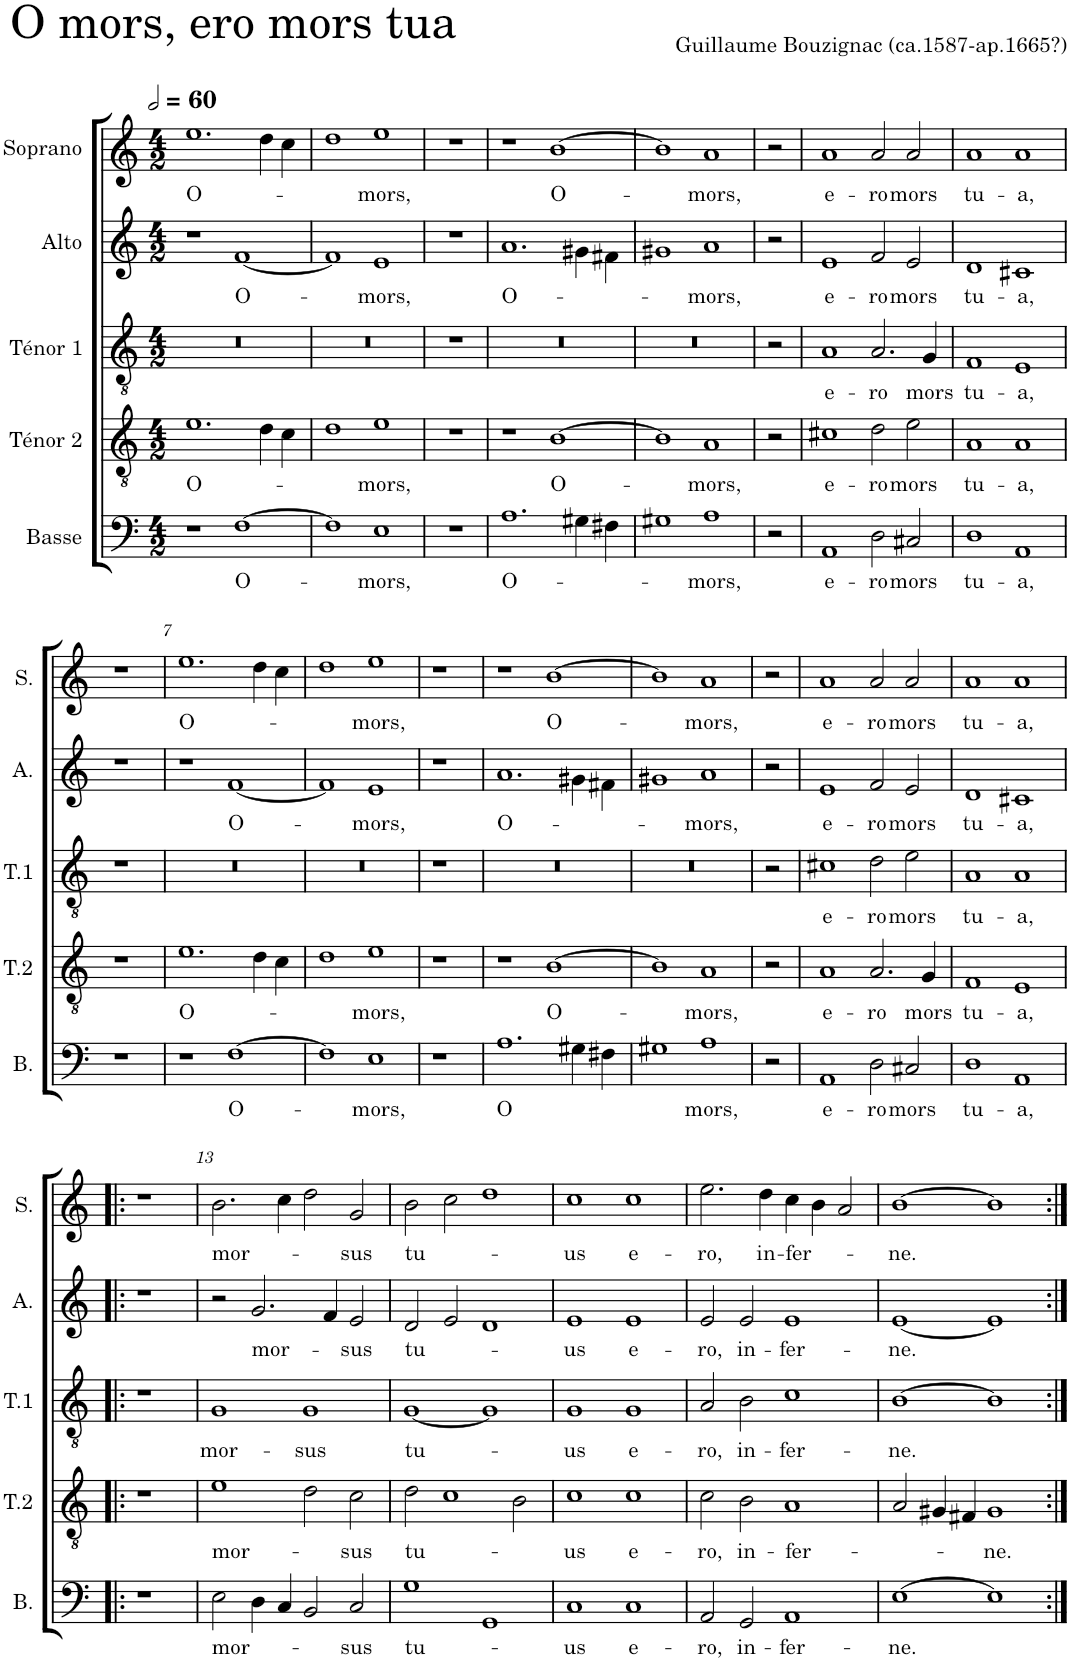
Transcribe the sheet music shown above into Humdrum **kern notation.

**kern	**text	**kern	**text	**kern	**text	**kern	**text	**kern	**text
*part5	*part5	*part4	*part4	*part3	*part3	*part2	*part2	*part1	*part1
*staff5	*staff5	*staff4	*staff4	*staff3	*staff3	*staff2	*staff2	*staff1	*staff1
*I"Basse	*	*I"Ténor 2	*	*I"Ténor 1	*	*I"Alto	*	*I"Soprano	*
*I'B.	*	*I'T.2	*	*I'T.1	*	*I'A.	*	*I'S.	*
*clefF4	*	*clefGv2	*	*clefGv2	*	*clefG2	*	*clefG2	*
*k[]	*	*k[]	*	*k[]	*	*k[]	*	*k[]	*
*M4/2	*	*M4/2	*	*M4/2	*	*M4/2	*	*M4/2	*
*MM120	*	*MM120	*	*MM120	*	*MM120	*	*MM120	*
=1	=1	=1	=1	=1	=1	=1	=1	=1	=1
!	!	!	!LO:LY:b	!	!	!	!	!	!LO:LY:b
1r	.	1.e	O-	0r	.	1r	.	1.ee	O-
!	!LO:LY:b	!	!	!	!	!	!LO:LY:b	!	!
[1F	O-	.	.	.	.	[1f	O-	.	.
.	.	4d\	.	.	.	.	.	4dd\	.
.	.	4c\	.	.	.	.	.	4cc\	.
=2	=2	=2	=2	=2	=2	=2	=2	=2	=2
1F]	.	1d	.	0r	.	1f]	.	1dd	.
!	!LO:LY:b	!	!LO:LY:b	!	!	!	!LO:LY:b	!	!LO:LY:b
1E	-mors,	1e	-mors,	.	.	1e	-mors,	1ee	-mors,
=2X1	=2X1	=2X1	=2X1	=2X1	=2X1	=2X1	=2X1	=2X1	=2X1
0r	.	0r	.	0r	.	0r	.	0r	.
=3	=3	=3	=3	=3	=3	=3	=3	=3	=3
!	!LO:LY:b	!	!	!	!	!	!LO:LY:b	!	!
1.A	O-	1r	.	0r	.	1.a	O-	1r	.
!	!	!	!LO:LY:b	!	!	!	!	!	!LO:LY:b
.	.	[1B	O-	.	.	.	.	[1b	O-
4G#X\	.	.	.	.	.	4g#X\	.	.	.
4F#X\	.	.	.	.	.	4f#X\	.	.	.
=4	=4	=4	=4	=4	=4	=4	=4	=4	=4
1G#X	.	1B]	.	0r	.	1g#X	.	1b]	.
!	!LO:LY:b	!	!LO:LY:b	!	!	!	!LO:LY:b	!	!LO:LY:b
1A	-mors,	1A	-mors,	.	.	1a	-mors,	1a	-mors,
=4X2	=4X2	=4X2	=4X2	=4X2	=4X2	=4X2	=4X2	=4X2	=4X2
2r	.	2r	.	2r	.	2r	.	2r	.
=5	=5	=5	=5	=5	=5	=5	=5	=5	=5
!	!LO:LY:b	!	!LO:LY:b	!	!LO:LY:b	!	!LO:LY:b	!	!LO:LY:b
1AA	e-	1c#X	e-	1A	e-	1e	e-	1a	e-
!	!LO:LY:b	!	!LO:LY:b	!	!LO:LY:b	!	!LO:LY:b	!	!LO:LY:b
2D\	-ro	2d\	-ro	2.A/	-ro	2f/	-ro	2a/	-ro
!	!LO:LY:b	!	!LO:LY:b	!	!	!	!LO:LY:b	!	!LO:LY:b
2C#X/	mors	2e\	mors	.	.	2e/	mors	2a/	mors
!	!	!	!	!	!LO:LY:b	!	!	!	!
.	.	.	.	4G/	mors	.	.	.	.
=6	=6	=6	=6	=6	=6	=6	=6	=6	=6
!	!LO:LY:b	!	!LO:LY:b	!	!LO:LY:b	!	!LO:LY:b	!	!LO:LY:b
1D	tu-	1A	tu-	1F	tu-	1d	tu-	1a	tu-
!	!LO:LY:b	!	!LO:LY:b	!	!LO:LY:b	!	!LO:LY:b	!	!LO:LY:b
1AA	-a,	1A	-a,	1E	-a,	1c#X	-a,	1a	-a,
!!LO:LB:g=z
=6X3	=6X3	=6X3	=6X3	=6X3	=6X3	=6X3	=6X3	=6X3	=6X3
0r	.	0r	.	0r	.	0r	.	0r	.
=7	=7	=7	=7	=7	=7	=7	=7	=7	=7
!	!	!	!LO:LY:b	!	!	!	!	!	!LO:LY:b
1r	.	1.e	O-	0r	.	1r	.	1.ee	O-
!	!LO:LY:b	!	!	!	!	!	!LO:LY:b	!	!
[1F	O-	.	.	.	.	[1f	O-	.	.
.	.	4d\	.	.	.	.	.	4dd\	.
.	.	4c\	.	.	.	.	.	4cc\	.
=8	=8	=8	=8	=8	=8	=8	=8	=8	=8
1F]	.	1d	.	0r	.	1f]	.	1dd	.
!	!LO:LY:b	!	!LO:LY:b	!	!	!	!LO:LY:b	!	!LO:LY:b
1E	-mors,	1e	-mors,	.	.	1e	-mors,	1ee	-mors,
=8X4	=8X4	=8X4	=8X4	=8X4	=8X4	=8X4	=8X4	=8X4	=8X4
0r	.	0r	.	0r	.	0r	.	0r	.
=9	=9	=9	=9	=9	=9	=9	=9	=9	=9
!	!LO:LY:b	!	!	!	!	!	!LO:LY:b	!	!
1.A	O	1r	.	0r	.	1.a	O-	1r	.
!	!	!	!LO:LY:b	!	!	!	!	!	!LO:LY:b
.	.	[1B	O-	.	.	.	.	[1b	O-
4G#X\	.	.	.	.	.	4g#X\	.	.	.
4F#X\	.	.	.	.	.	4f#X\	.	.	.
=10	=10	=10	=10	=10	=10	=10	=10	=10	=10
1G#X	.	1B]	.	0r	.	1g#X	.	1b]	.
!	!LO:LY:b	!	!LO:LY:b	!	!	!	!LO:LY:b	!	!LO:LY:b
1A	mors,	1A	-mors,	.	.	1a	-mors,	1a	-mors,
=10X5	=10X5	=10X5	=10X5	=10X5	=10X5	=10X5	=10X5	=10X5	=10X5
2r	.	2r	.	2r	.	2r	.	2r	.
=11	=11	=11	=11	=11	=11	=11	=11	=11	=11
!	!LO:LY:b	!	!LO:LY:b	!	!LO:LY:b	!	!LO:LY:b	!	!LO:LY:b
1AA	e-	1A	e-	1c#X	e-	1e	e-	1a	e-
!	!LO:LY:b	!	!LO:LY:b	!	!LO:LY:b	!	!LO:LY:b	!	!LO:LY:b
2D\	-ro	2.A/	-ro	2d\	-ro	2f/	-ro	2a/	-ro
!	!LO:LY:b	!	!	!	!LO:LY:b	!	!LO:LY:b	!	!LO:LY:b
2C#X/	mors	.	.	2e\	mors	2e/	mors	2a/	mors
!	!	!	!LO:LY:b	!	!	!	!	!	!
.	.	4G/	mors	.	.	.	.	.	.
=12	=12	=12	=12	=12	=12	=12	=12	=12	=12
!	!LO:LY:b	!	!LO:LY:b	!	!LO:LY:b	!	!LO:LY:b	!	!LO:LY:b
1D	tu-	1F	tu-	1A	tu-	1d	tu-	1a	tu-
!	!LO:LY:b	!	!LO:LY:b	!	!LO:LY:b	!	!LO:LY:b	!	!LO:LY:b
1AA	-a,	1E	-a,	1A	-a,	1c#X	-a,	1a	-a,
!!LO:LB:g=z
=12X6!|:	=12X6!|:	=12X6!|:	=12X6!|:	=12X6!|:	=12X6!|:	=12X6!|:	=12X6!|:	=12X6!|:	=12X6!|:
0r	.	0r	.	0r	.	0r	.	0r	.
=13	=13	=13	=13	=13	=13	=13	=13	=13	=13
!	!LO:LY:b	!	!LO:LY:b	!	!LO:LY:b	!	!	!	!LO:LY:b
2E\	mor-	1e	mor-	1G	mor-	2r	.	2.b\	mor-
!	!	!	!	!	!	!	!LO:LY:b	!	!
4D\	.	.	.	.	.	2.g/	mor-	.	.
4C/	.	.	.	.	.	.	.	4cc\	.
!	!	!	!	!	!LO:LY:b	!	!	!	!
2BB/	.	2d\	.	1G	-sus	.	.	2dd\	.
.	.	.	.	.	.	4f/	.	.	.
!	!LO:LY:b	!	!LO:LY:b	!	!	!	!LO:LY:b	!	!LO:LY:b
2C/	-sus	2c\	sus	.	.	2e/	sus	2g/	sus
=14	=14	=14	=14	=14	=14	=14	=14	=14	=14
!	!LO:LY:b	!	!LO:LY:b	!	!LO:LY:b	!	!LO:LY:b	!	!LO:LY:b
1G	tu-	2d\	tu-	[1G	tu-	2d/	tu-	2b\	tu-
.	.	1c	.	.	.	2e/	.	2cc\	.
1GG	.	.	.	1G]	.	1d	.	1dd	.
.	.	2B\	.	.	.	.	.	.	.
=15	=15	=15	=15	=15	=15	=15	=15	=15	=15
!	!LO:LY:b	!	!LO:LY:b	!	!LO:LY:b	!	!LO:LY:b	!	!LO:LY:b
1C	-us	1c	us	1G	-us	1e	us	1cc	us
!	!LO:LY:b	!	!LO:LY:b	!	!LO:LY:b	!	!LO:LY:b	!	!LO:LY:b
1C	e-	1c	e-	1G	e-	1e	e-	1cc	e-
=16	=16	=16	=16	=16	=16	=16	=16	=16	=16
!	!LO:LY:b	!	!LO:LY:b	!	!LO:LY:b	!	!LO:LY:b	!	!LO:LY:b
2AA/	-ro,	2c\	-ro,	2A/	-ro,	2e/	-ro,	2.ee\	-ro,
!	!LO:LY:b	!	!LO:LY:b	!	!LO:LY:b	!	!LO:LY:b	!	!
2GG/	in-	2B\	in-	2B\	in-	2e/	in-	.	.
!	!	!	!	!	!	!	!	!	!LO:LY:b
.	.	.	.	.	.	.	.	4dd\	in-
!	!LO:LY:b	!	!LO:LY:b	!	!LO:LY:b	!	!LO:LY:b	!	!LO:LY:b
1AA	-fer-	1A	-fer-	1c	-fer-	1e	-fer-	4cc\	-fer-
.	.	.	.	.	.	.	.	4b\	.
.	.	.	.	.	.	.	.	2a/	.
=17	=17	=17	=17	=17	=17	=17	=17	=17	=17
!	!LO:LY:b	!	!	!	!LO:LY:b	!	!LO:LY:b	!	!LO:LY:b
[1E	-ne.	2A/	.	[1B	-ne.	[1e	-ne.	[1b	ne.
.	.	4G#X/	.	.	.	.	.	.	.
.	.	4F#X/	.	.	.	.	.	.	.
!	!	!	!LO:LY:b	!	!	!	!	!	!
1E]	.	1G#	ne.	1B]	.	1e]	.	1b]	.
=:|!	=:|!	=:|!	=:|!	=:|!	=:|!	=:|!	=:|!	=:|!	=:|!
*-	*-	*-	*-	*-	*-	*-	*-	*-	*-
